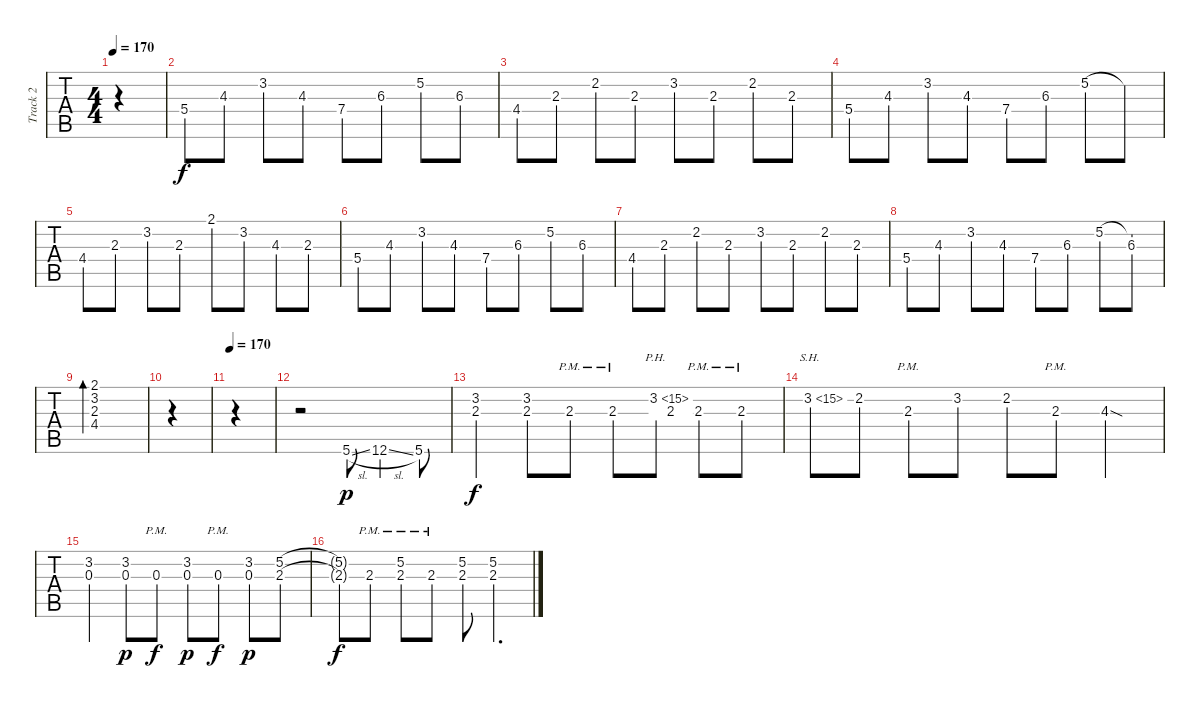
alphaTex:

\track ("Track 2" "Track 2") {instrument distortionguitar}
\staff {tabs}
\tuning (E4 B3 G3 D3 A2 E2) {hide}
\ts (4 4)
\tempo 170
\tempo 90
\tempo 170
\clef g2
\ks c
|
5.4.8 4.3.8 3.2.8 4.3.8 7.4.8 6.3.8 5.2.8 6.3.8 |
4.4.8 2.3.8 2.2.8 2.3.8 3.2.8 2.3.8 2.2.8 2.3.8 |
5.4.8 4.3.8 3.2.8 4.3.8 7.4.8 6.3.8 5.2.8 5.2{t}.8 |
4.4.8 2.3.8 3.2.8 2.3.8 2.1.8 3.2.8 4.3.8 2.3.8 |
5.4.8 4.3.8 3.2.8 4.3.8 7.4.8 6.3.8 5.2.8 6.3.8 |
4.4.8 2.3.8 2.2.8 2.3.8 3.2.8 2.3.8 2.2.8 2.3.8 |
5.4.8 4.3.8 3.2.8 4.3.8 7.4.8 6.3.8 5.2.8 (5.2{t} 6.3).8 |
(2.1 3.2 2.3 4.4).1{bd 240} |
|
\tempo 170
|
r.2 5.6{sl}.8{dy p} 12.6{sl}.4 5.6.8 |
(3.2 2.3).4{dy f} (3.2 2.3).8 2.3{pm}.8 2.3{pm}.8 (3.2{ph 12} 2.3).8 2.3{pm}.8 2.3{pm}.8 |
3.2{sh 12}.8 2.2.8 2.3{pm}.8 3.2.8 2.2.8 2.3{pm}.8 4.3{sod}.4 |
(3.2 0.3).4 (3.2 0.3).8{dy p} 0.3{pm}.8{dy f} (3.2 0.3).8{dy p} 0.3{pm}.8{dy f} (3.2 0.3).8{dy p} (5.2 2.3).8 |
(5.2{t} 2.3{t}).8{dy f} 2.3{pm}.8 (5.2 2.3{pm}).8 2.3{pm}.8 (5.2 2.3).8 (5.2 2.3).4{d}
